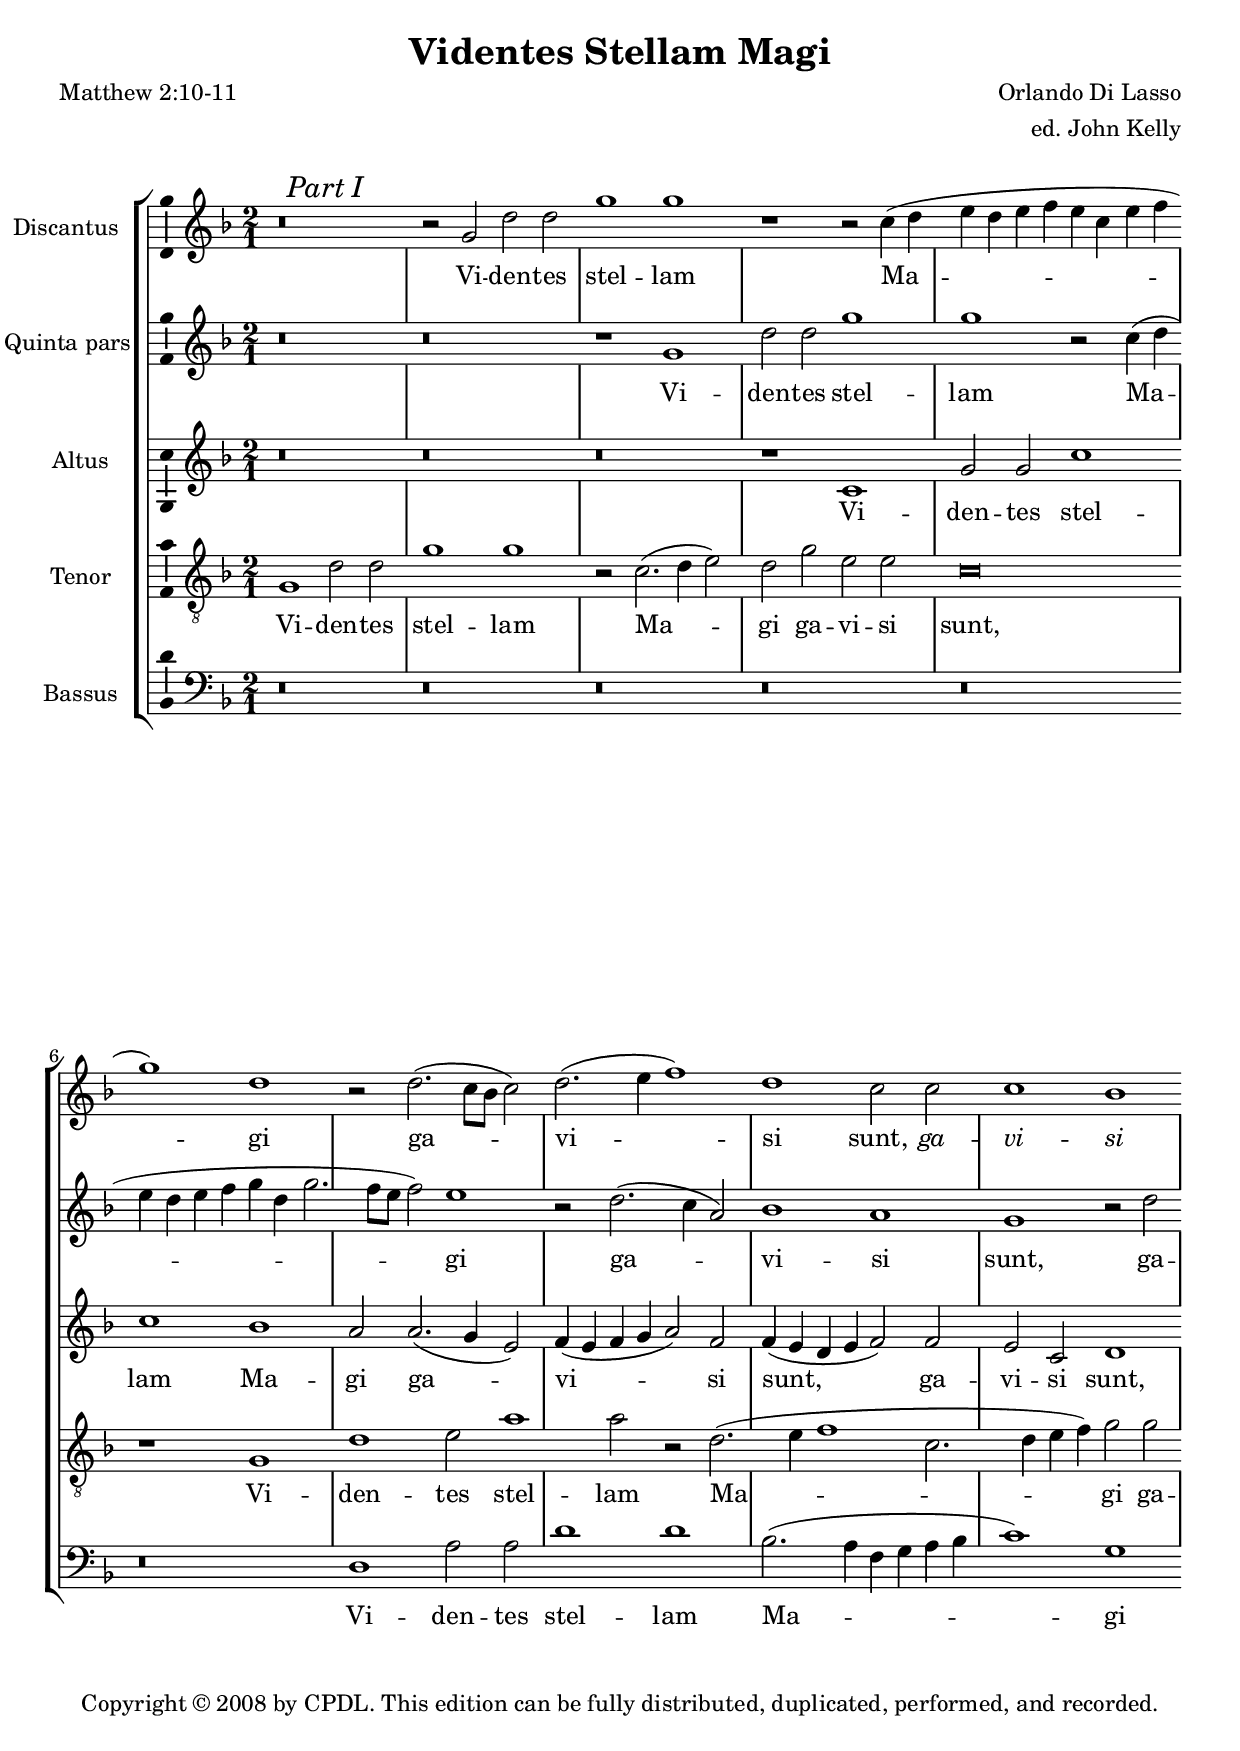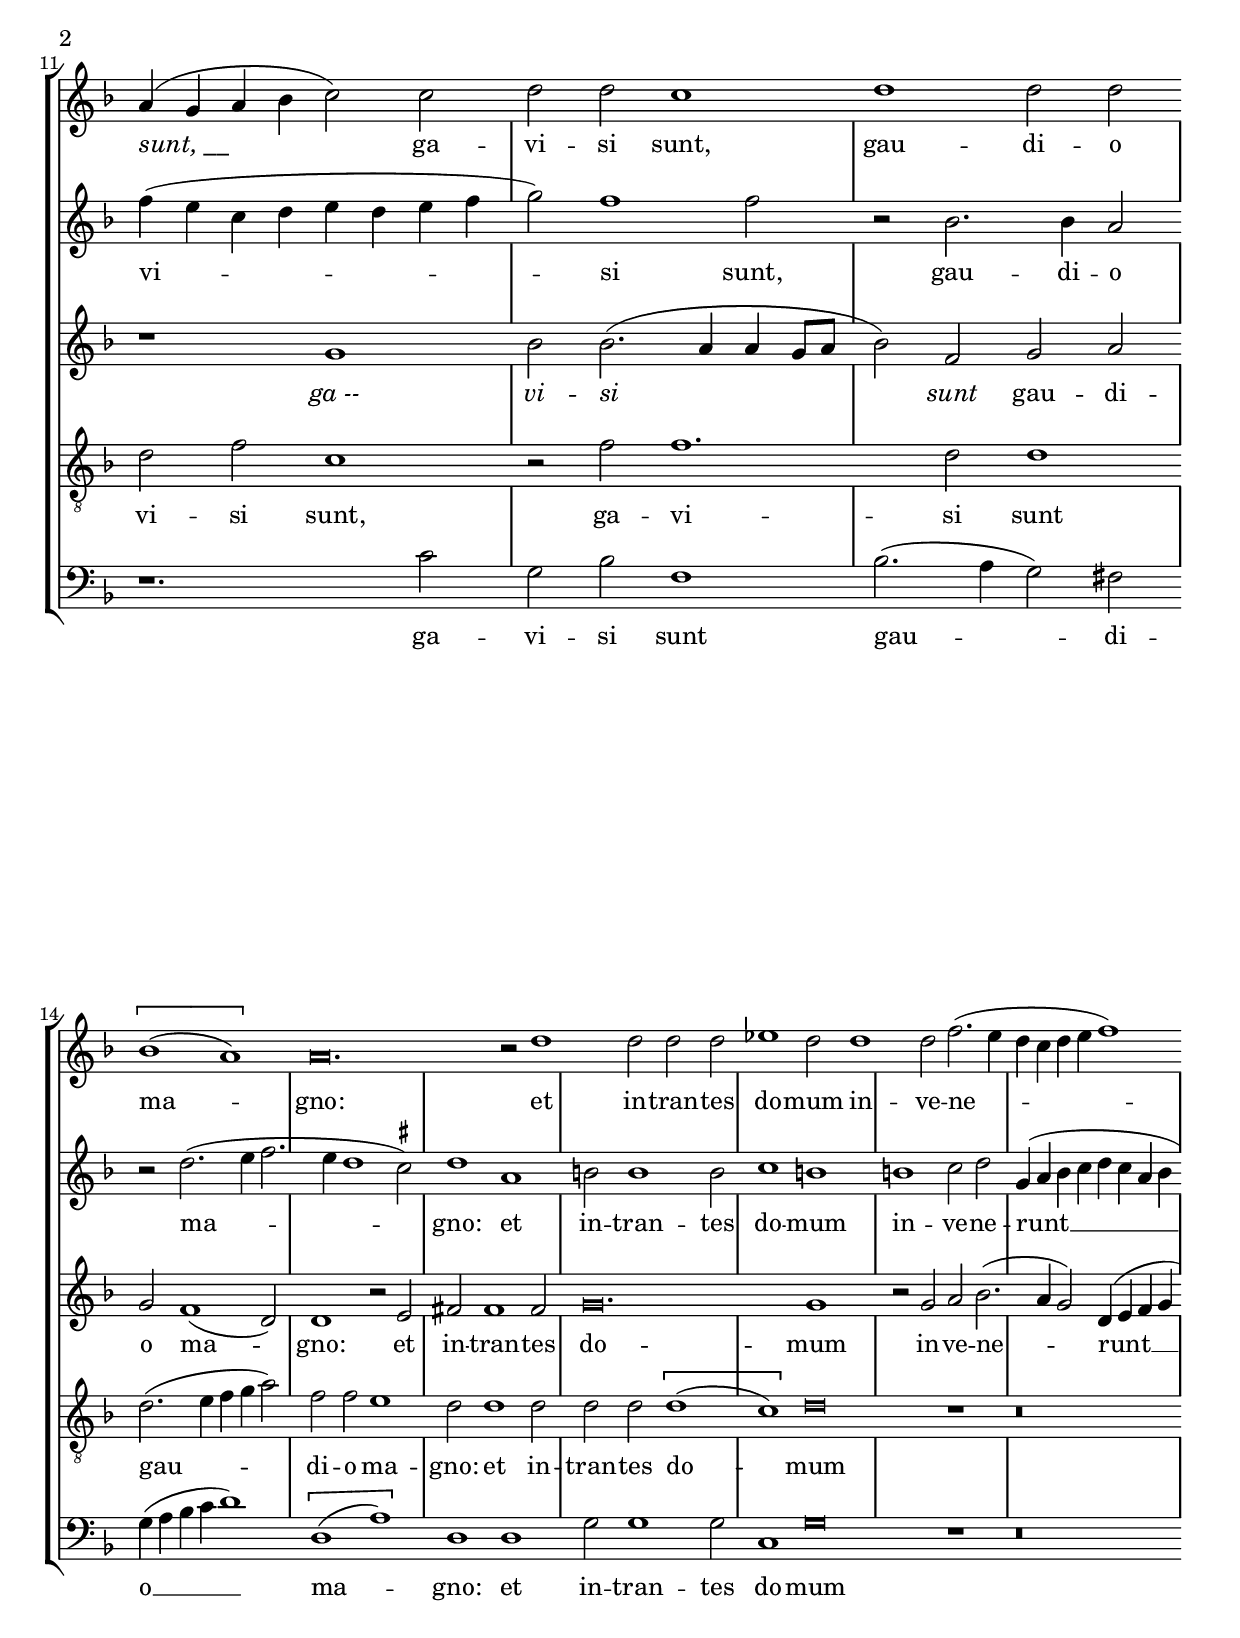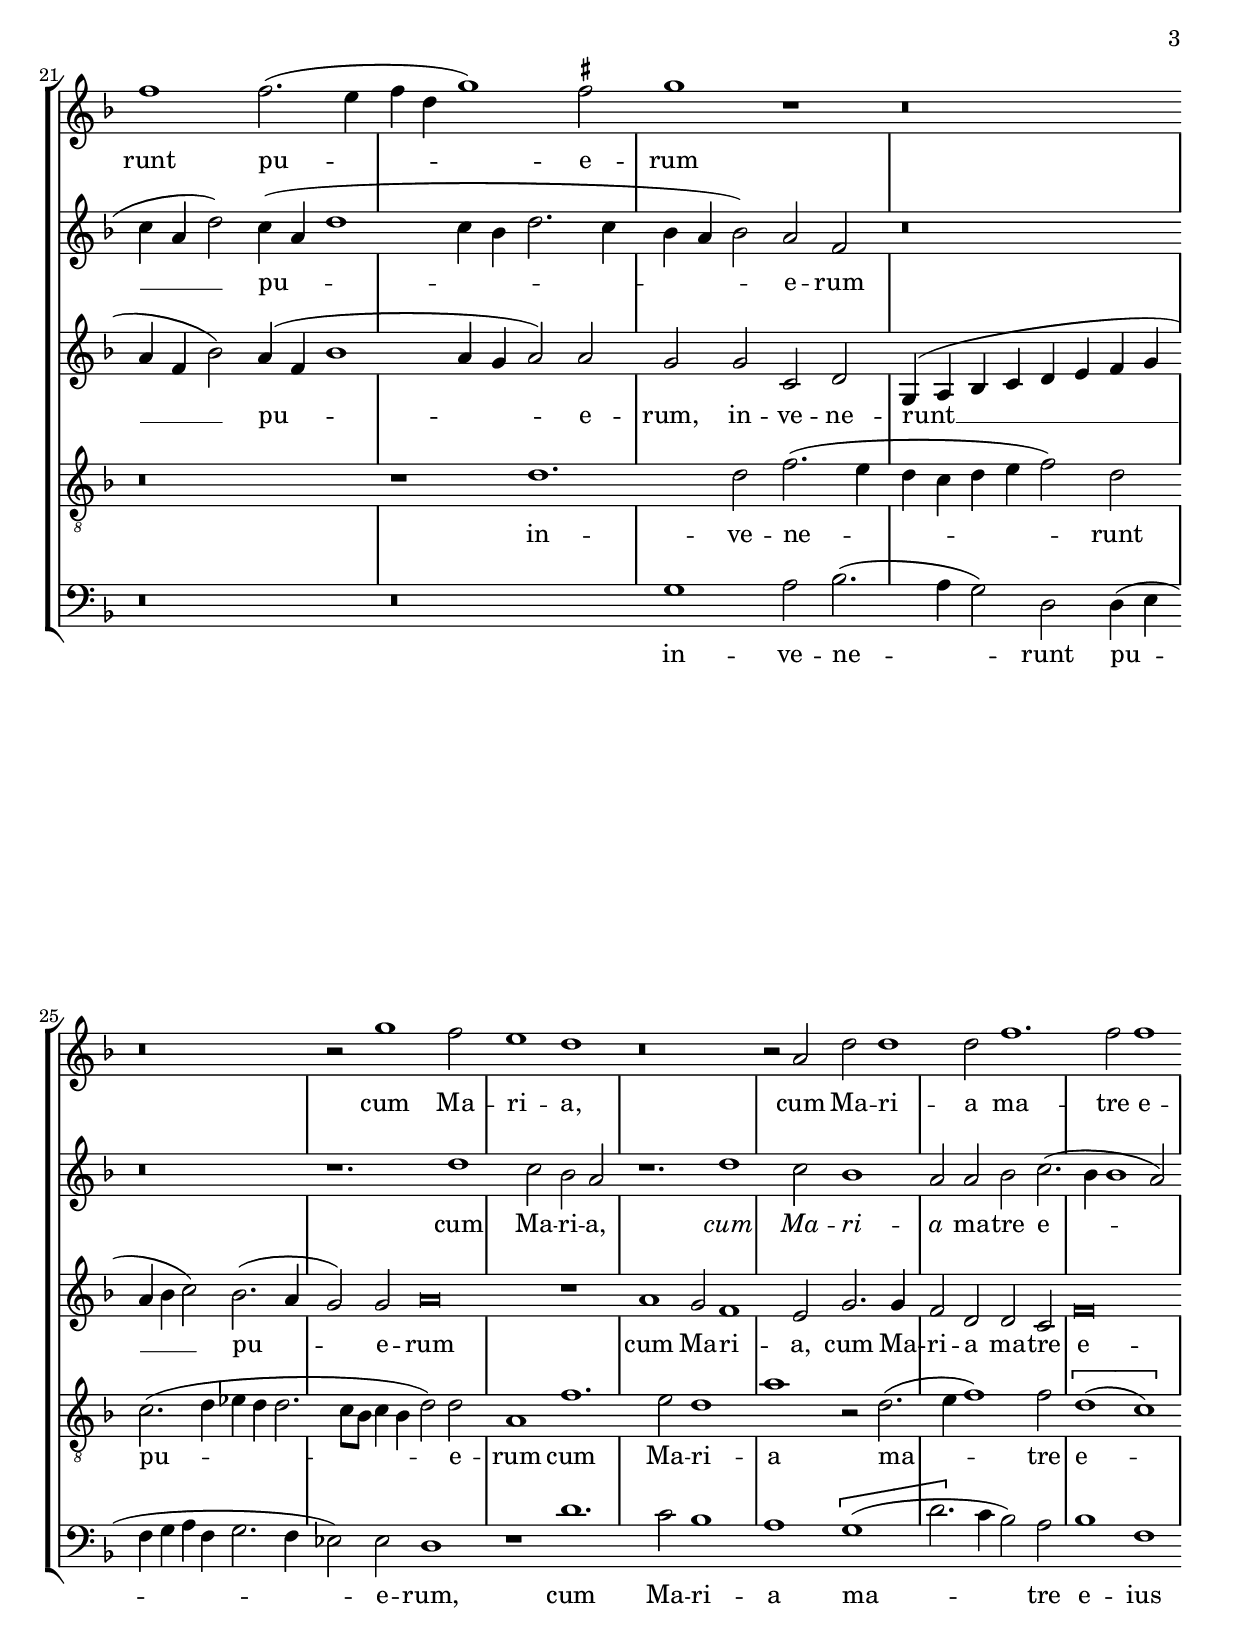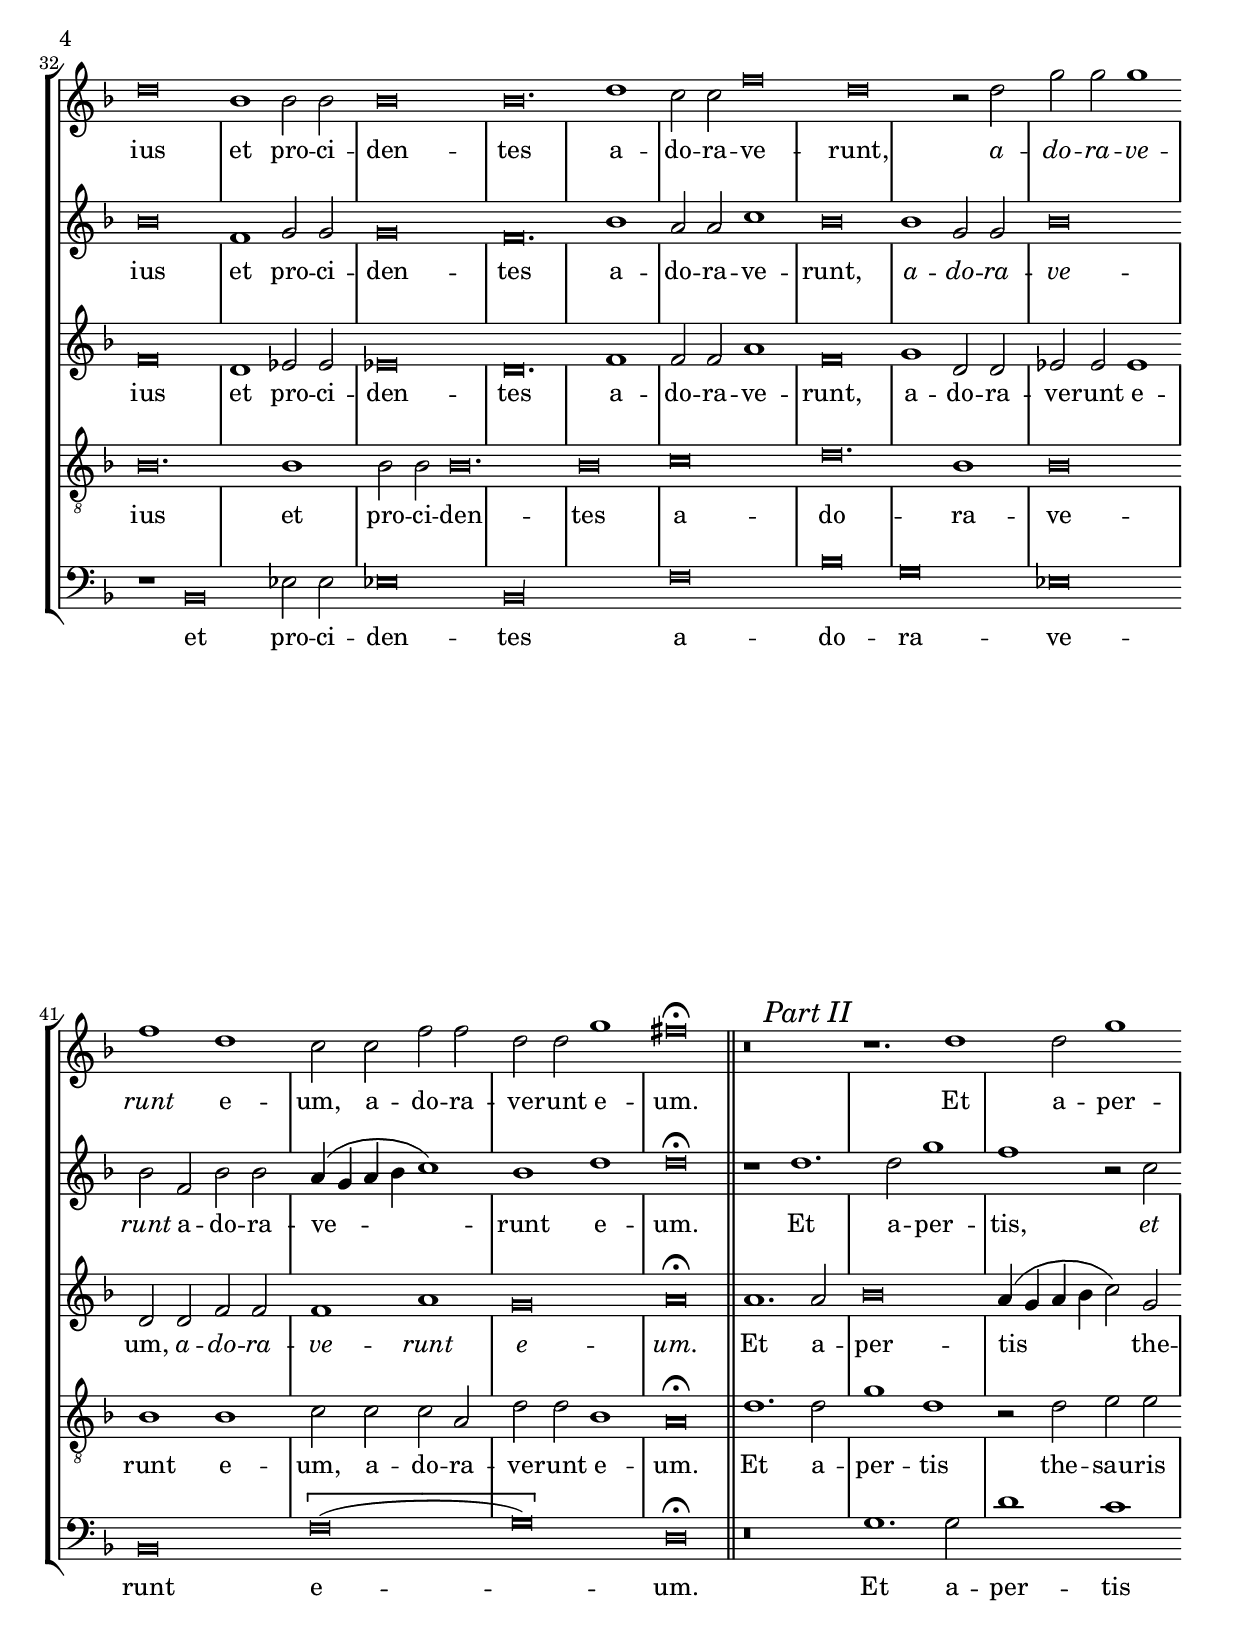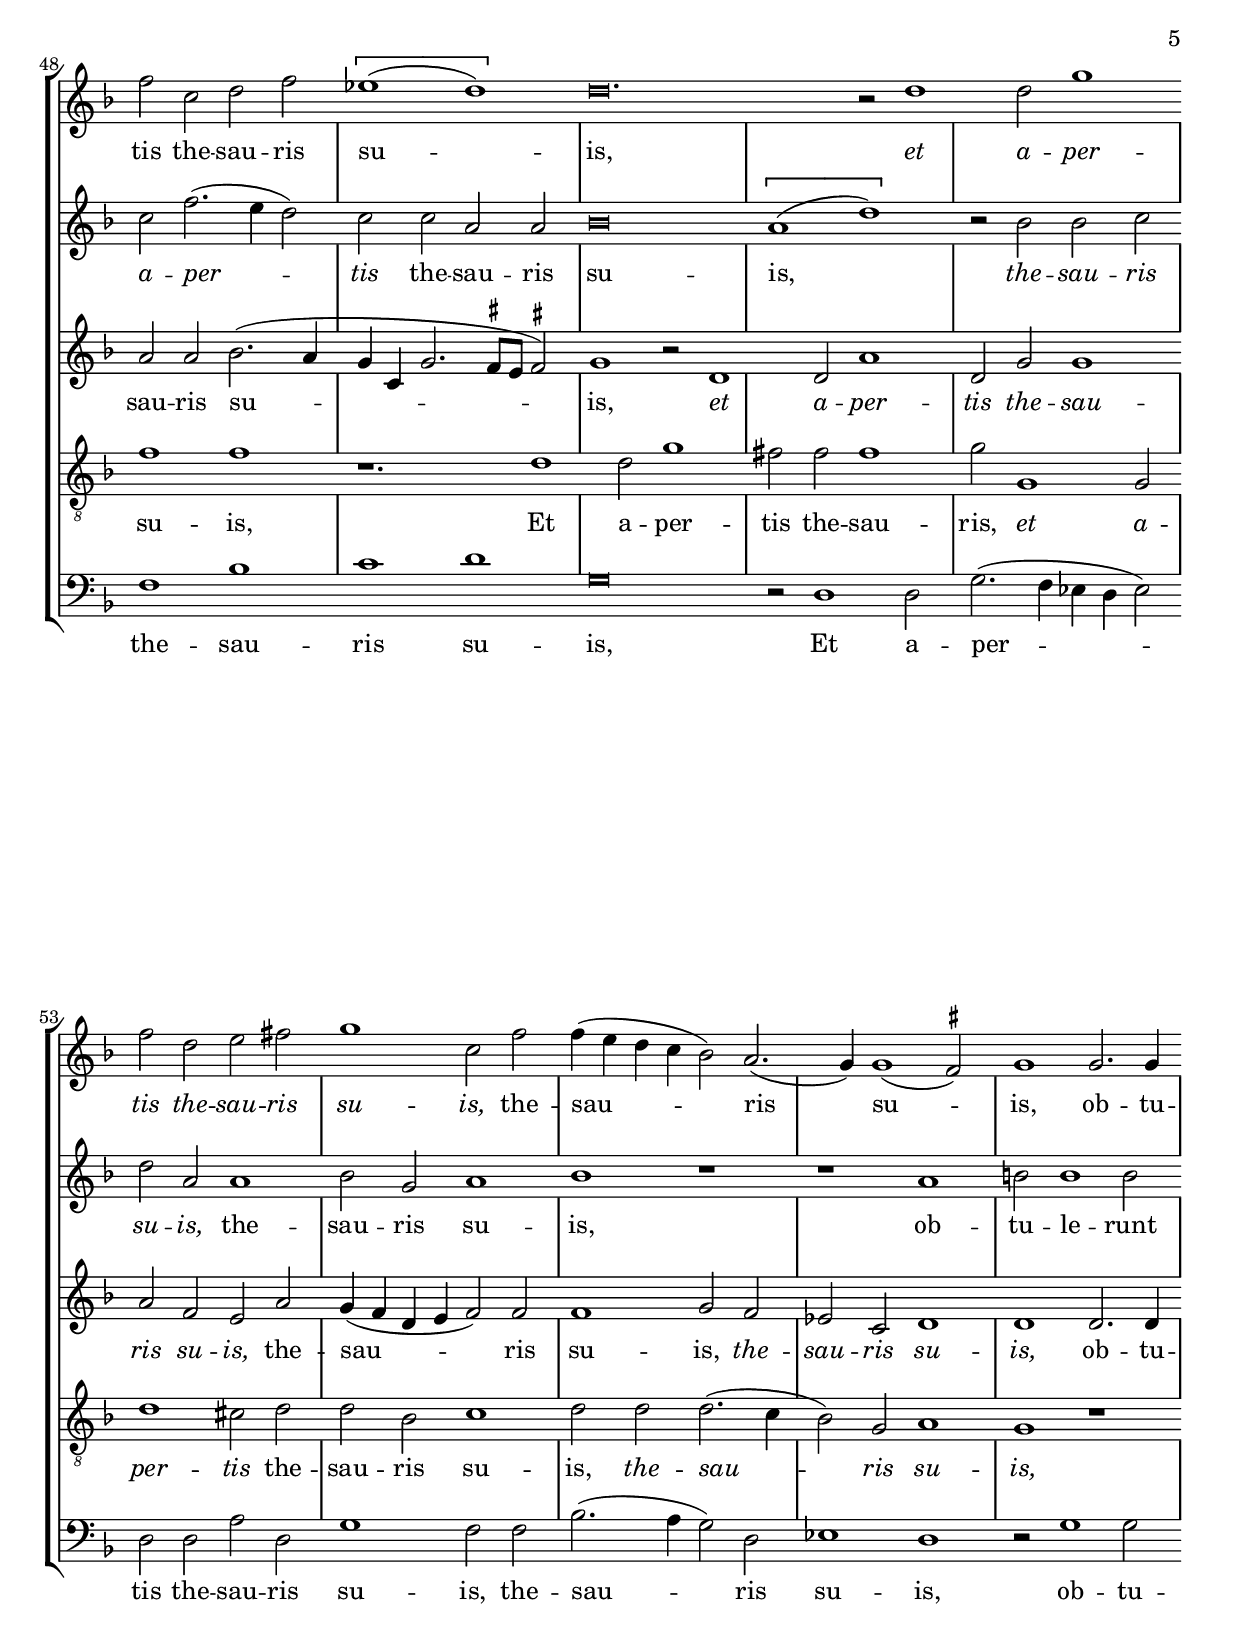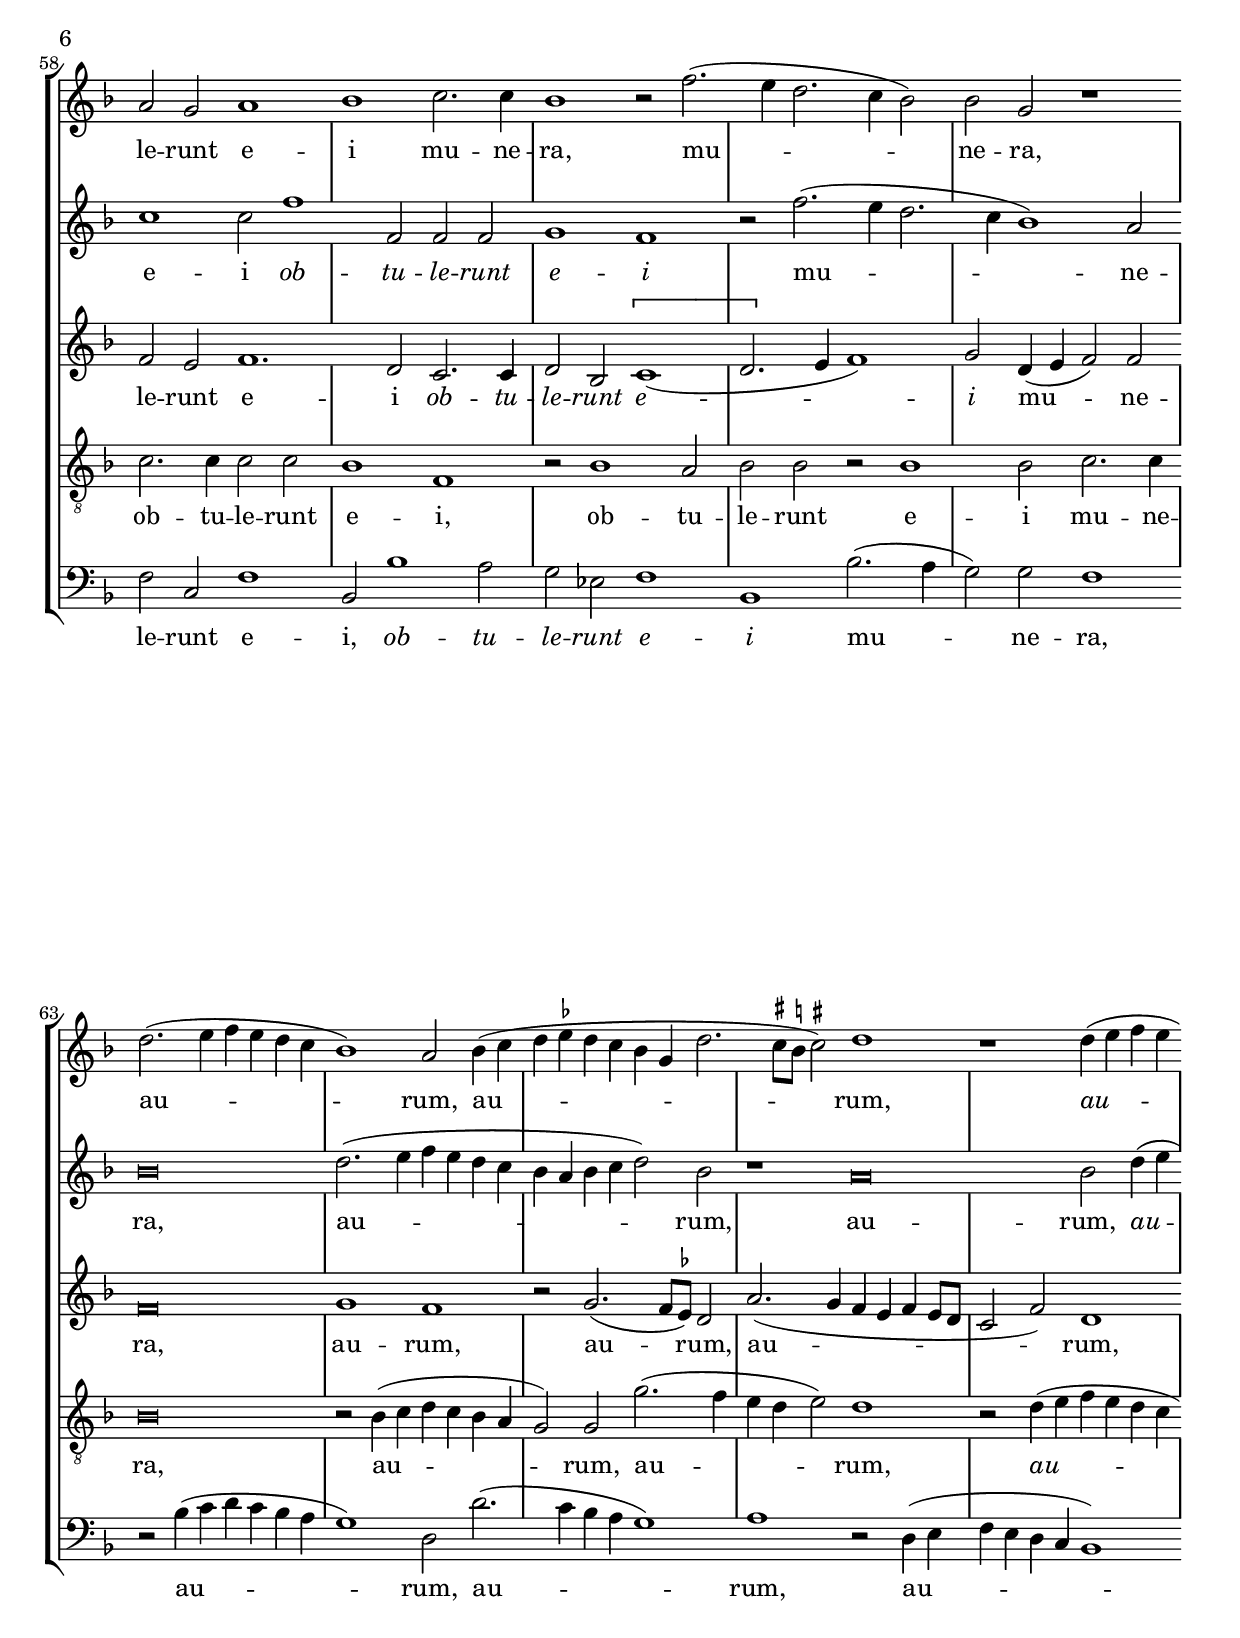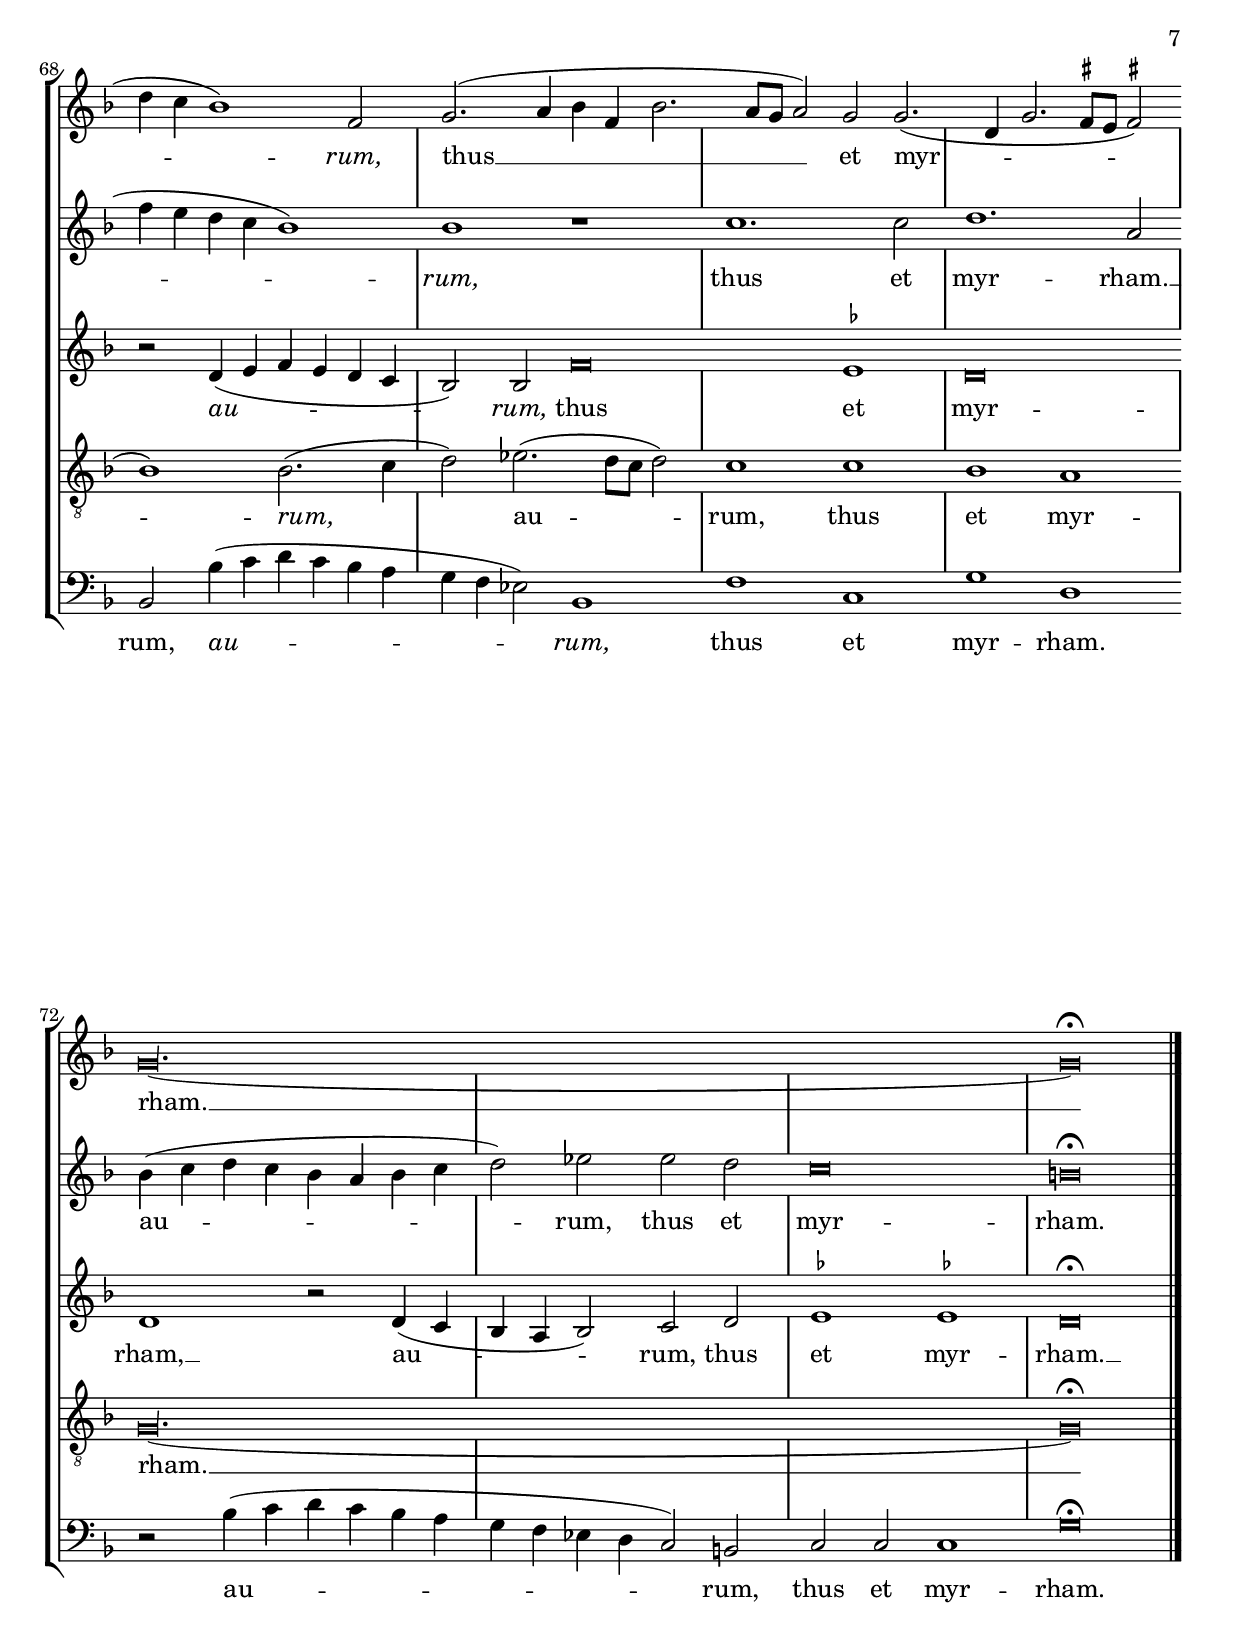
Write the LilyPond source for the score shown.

\version "2.10.33"
\header {
  title = "Videntes Stellam Magi"
  composer = "Orlando Di Lasso"
	arranger = "ed. John Kelly"
	poet = "Matthew 2:10-11"
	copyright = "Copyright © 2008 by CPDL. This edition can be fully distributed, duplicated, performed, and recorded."
}


global = {
	\override Staff.NoteHead  #'style = #'baroque
  	\set Staff.forceClef = ##t
	\key f \major
	\time 2/1
% generally, no bar lines . . .
	\override Staff.BarLine #'transparent = ##t

%	\mark \markup { \italic { Part I }}		% The Part II mark is hooked to the Tenor part
% but put a double bar at the end of Part I (this gets ugly)
	\skip 1*88 			% end 
% let finis bar go through all staves
	\override Staff.BarLine #'transparent = ##f
	\bar "||"
%	\mark \markup { \italic { Part II }}		% The Part II mark is hooked to the Tenor part
	\skip 1*1			% yes, that's how you hack it
	\override Staff.BarLine #'transparent = ##t
%%%% end of Part II
	\skip 1*61 			% end 
% let finis bar go through all staves
	\override Staff.BarLine #'transparent = ##f
	\bar "|."
}

discantusNotes = {
  \relative c'' {
    \set Staff.instrumentName = "Discantus  "
    \set Staff.midiInstrument = "trumpet"

	% main	%
	\clef "treble"
	r\breve r2 g2 d'2 d2 g1 g1			% videntes stellam
	r1 r2 c,4 (d4 e d e f e c e f g1) d1 		% Ma-gi
	\set suggestAccidentals  = ##t 
        #(set-accidental-style 'forget)
	r2 d2. (c8 bes8 c2) d2. (e4 f1) d1 c2 c2 c1 bes1	% gavisi sunt, gavisi 
	\set suggestAccidentals  = ##f 
        #(set-accidental-style 'default)
	a4 (g a bes c2) c2 d2 d2 c1 			% [m11] sunt, gavisi sunt
	d1 d2 d2 \[ bes1 (a1) \] a\breve. r2 			% gaudio magno:
	d1 d2 d2 d2 ees1 d2  				% et intrantes domum
	d1 d2 f2. (e4 d c d e f1) f1			% invene-runt
	\set suggestAccidentals  = ##t 
        #(set-accidental-style 'forget)
	f2. (e4 f d g1) fis2 g1 r1 r\breve r\breve	% pu-erum
	\set suggestAccidentals  = ##f 
        #(set-accidental-style 'default)
	r2 g1 f2 e1 d1 r\breve				% cum Maria
	r2 a2 d2 d1 d2 f1. f2 f1 d\breve		% cum Maria matre eius
	bes1 bes2 bes2 bes\breve bes\breve.		% et procidentes
	d1 c2 c2 f\breve d\breve r2			% adoraverunt
	d2 g2 g2 g1 f1 d1 c2				% adoraverunt eum
	c2 f f d d g1 fis\breve^\fermata		% adoraverunt eum
%%%%%%%%%%%%%%%%%%%%%%%% Part II
	r\breve r1.
	d1 d2 g1 f2 c d f \[ ees1 (d1) \] d\breve.				% Et apertis thesauris su-is
	r2 d1 d2 g1 f2 d e fis g1 c,2 						% Et apertis 
	\set suggestAccidentals  = ##t
        #(set-accidental-style 'forget)
	f2 f4 (e d c bes2) a2. (g4) g1(fis2) g1					% thesauris su-is
	\set suggestAccidentals  = ##f
        #(set-accidental-style 'default)
	g2. g4 a2 g a1 bes1 c2. c4 bes1	r2					% obtulerunt ei munera
	f'2. (e4 d2. c4 bes2) bes2 g2 r1					% mu - nera
	\set suggestAccidentals  = ##t 
        #(set-accidental-style 'forget)
	d'2. (e4 f e d c bes1) a2 bes4 (c d ees d c bes g d'2. cis8 b8 cis2) d1	% au - rum, au - rum
	r1 d4 (e f e d c bes1) f2						% au -rum
	g2. (a4 bes f bes2. a8 g8 a2)						% thu-s
	g2 g2. (d4 g2. fis8 e8 fis2) g\longa. (g\breve^\fermata)		% et myr-rham--
  }	
}

discantusLyrics = \lyricmode {
	Vi -- den -- tes stel -- lam
	Ma -- gi ga -- vi -- si sunt,
	\markup { \italic { ga }} -- \markup { \italic { vi }} -- 	%% horrible way to get italics
	\markup { \italic { si }} \markup { \italic {  sunt, __ }} 
	ga -- vi -- si sunt, 
	gau -- di -- o ma -- gno:
	et in -- tran -- tes do -- mum
	in -- ve -- ne -- runt pu -- e -- rum
	cum Ma -- ri -- a,
	cum Ma -- ri -- a ma -- tre e -- ius
	et pro -- ci -- den -- tes 
	a -- do -- ra -- ve -- runt,
	\markup { \italic { a }} -- \markup { \italic { do }} -- 
	\markup { \italic { ra }} -- \markup { \italic { ve }} -- \markup { \italic { runt }}
	e -- um,
	a -- do -- ra -- ve -- runt e -- um. 
%%%%%%%%%%%%%%%Part II
	Et a -- per -- tis the -- sau -- ris su -- is,
	\markup { \italic { et }} \markup { \italic { a }} -- \markup { \italic { per }} -- \markup { \italic { tis }}
	\markup { \italic { the }} -- \markup { \italic { sau }} -- \markup { \italic { ris }}
	\markup { \italic { su }} -- \markup { \italic { is, }} the -- sau -- ris su -- is,
	ob -- tu -- le -- runt e -- i mu -- ne -- ra, mu -- ne -- ra,
	au -- rum, au -- rum, 
	\markup { \italic { au }} -- \markup { \italic { rum, }} 
	thus __ et myr -- rham. __

}

quintaNotes = {
  \relative c'' {
    \set Staff.instrumentName = "Quinta pars"
    \set Staff.midiInstrument = "trumpet"

	% main	%
	\clef "treble"
	r\breve r\breve r1
	g1 d'2 d2 g1 g1 r2					% Videntes stellam
	c,4 (d4 e d e f g d g2. f8 e8 f2) e1			% Magi
	r2 d2. (c4 a2) bes1 a1 g1 r2				% gavisi sunt
	d'2 f4 (e c d e d e f g2 ) f1 f2			% gavisi sunt
	r2 bes,2. bes4 a2 r2					% gaudio 
	\set suggestAccidentals  = ##t 
        #(set-accidental-style 'forget)
	d2. (e4 f2. e4 d1 cis2) d1				% magno
	\set suggestAccidentals  = ##f 
        #(set-accidental-style 'default)
	a1 b2 b1 b2 c1 b1					% et intrantes domum
	b1 c2 d2 g,4 (a bes c d c a bes  			% invenerunt-
	c4 a4 d2) c4 (a4 d1 c4 bes4 d2. c4 bes a bes2) a f		% puerum
	r\breve r\breve r1. d'1 c2 bes a 			% cum Maria
	r1. d1 c2 bes1 a2 a bes c2. (bes4 bes1 a2) bes\breve	% cum Maria matre eius
	f1 g2 g2 g\breve f\breve. bes1 a2 a2 c1 bes\breve	% et procidentes adoraverunt
	bes1 g2 g2 bes\breve bes2				% adoraverunt
	f2 bes2 bes2 a4 (g a bes c1) bes1 d1 d\breve^\fermata	% adoraverunt eum
%%%%%%%%%%%%%%%%%%%% Part II
	r1 d1. d2 g1 f1 r2						% Et apertis,
	c2 c2 f2. (e4 d2) c2 c2 a2 a2 bes\breve \[ a1 (d1) \]		% et aper-tis thesauris sui-s
	r2 bes2 bes2 c2 d2 a2 						% thesauris suis
	a1 bes2 g2 a1 bes 1 r1 						% thesauris suis
	r1 a1 b2 b1 b2 c1 c2						% obtulerunt ei
	f1 f,2 f2 f2 g1 f1						% obtulerunt ei
	r2 f'2. (e4 d2. c4 bes1) a2 bes\breve				% mu-nera
	d2. (e4 f e d c bes a bes c d2) bes2				% au-rum
	r1 a\breve bes2							% au-rum
	d4 (e f e d c bes1) bes1 r1					% au-rum
	c1. c2 d1. a2 							% et myrrham
	bes4 (c d c bes a bes c d2) ees					% au-rum
	ees2 d2 c\breve b\breve^\fermata				% thus et myrrham

  }	
}

quintaLyrics = \lyricmode {
	Vi -- den -- tes stel -- lam
	Ma -- gi ga -- vi -- si sunt, ga -- vi -- si sunt, 
	gau -- di -- o ma -- gno:
	et in -- tran -- tes do -- mum
	in -- ve -- ne -- runt __ pu -- e -- rum
	cum Ma -- ri -- a,
	\markup { \italic { cum }} \markup { \italic { Ma }} -- \markup { \italic { ri }} -- \markup { \italic { a }}
	ma -- tre e -- ius
	et pro -- ci -- den -- tes 
	a -- do -- ra -- ve -- runt,
	\markup { \italic { a }} -- \markup { \italic { do }} -- 
	\markup { \italic { ra }} -- \markup { \italic { ve }} -- \markup { \italic { runt }}
	a -- do -- ra -- ve -- runt e -- um. 
%%%%%%%%%%%%%%%%%%%% Part II
	Et a -- per -- tis, 
	\markup { \italic { et }} \markup { \italic { a }} -- \markup { \italic { per }} -- \markup { \italic { tis }} 
	the -- sau -- ris su -- is, 
	\markup { \italic { the }} -- \markup { \italic { sau }} -- \markup { \italic { ris }} 
	\markup { \italic { su }} -- \markup { \italic { is, }} 
	the -- sau -- ris su -- is, 
	ob -- tu -- le -- runt e -- i 
	\markup { \italic { ob }} -- \markup { \italic { tu }} -- \markup { \italic { le }} -- \markup { \italic { runt }} 
	\markup { \italic { e }} -- \markup { \italic { i }}
	mu -- ne -- ra,
	au -- rum, au -- rum, 
	\markup { \italic { au }} -- \markup { \italic { rum, }}  
	thus et myr -- rham. __
	au -- rum, thus et myr -- rham. 

}

altusNotes = {
  \relative c' {
    \set Staff.instrumentName = "Altus  "
    \set Staff.midiInstrument = "trombone"

    % main	%
    \clef "treble"
	r\breve r\breve r\breve r1
	c1 g'2 g2 c1 c1 bes1 a2 a2. (g4 e2)				% videntes stellam Magi ga-
	f4 (e f g a2) f2 f4 (e d e f2) f2 e2 c2 d1			% visi sunt, gavisi sunt,
	r1 g1 bes2 bes2. (a4 a4 g8 a8 bes2) f2 g2 a2 g2 f1 (d2) d1	% gavisi sunt gaudio magno:
	r2 e2 fis2 fis1 fis2 g\breve. g1				% et intrantes domum
	r2 g2 a2 bes2. (a4 g2) d4 (e f g a f bes2)			% invenerunt
	a4 (f bes1 a4 g4 a2) a2 g2 g2 c,2 d2				% puerum, invene-
	g,4 (a bes c d e f g a bes c2) 					% runt 
	bes2. (a4 g2) g2 a\breve r1					% puerum
	a1 g2 f1 e2 g2. g4 f2 d2 d2 c2 f\breve f\breve
	d1 ees2 ees2 ees\breve d\breve.
	f1 f2 f2 a1 f\breve
	g1 d2 d2 ees2 ees2 ees1 d2
	d2 f f f1 a1 g\breve a\breve^\fermata
%%%%%%%%%%%%%%%%%%%%%%% Part II
	a1. a2 bes\breve a4 (g a bes c2) 			% Et apertis
	\set suggestAccidentals  = ##t 
        #(set-accidental-style 'forget)
	g2 a2 a2 bes2. (a4 g4 c,4 g'2. fis8 e8 fis2) g1		% thesauris su-is
	r2 d1 d2 a'1 d,2 g2 g1 a2 f2 e2 			% et apertis thesauris su-is
	a2 g4 (f d e f2) f2 f1 g2				% thesauris su-is
	\set suggestAccidentals  = ##f
        #(set-accidental-style 'default)
	f2 ees2 c2 d1 d1					% thesauris suis
	d2. d4 f2 e2 f1. d2					% obtulerunt ei
	c2. c4 d2 bes2 \[ c1 (d2. \] e4 f1) g2			% obtulerunt ei
	d4 (e f2) f2 f\breve					% munera
	g1 f1							% aurum
	\set suggestAccidentals  = ##t
        #(set-accidental-style 'forget)
	r2 g2. (f8 ees8) d2 					% au-rum
	a'2. (g4 f e f e8 d8 c2 f2) d1 				% au-rum
	r2 d4 (e f e d c bes2) bes2				% au-rum
	f'\breve ees1 d\breve d1				% thus et myrrham
	r2 d4 (c bes a bes2) c2 d2 ees1 ees1 d\breve^\fermata	% aurum, thus et myrrham
  }	
}

altusLyrics = \lyricmode {
	Vi -- den -- tes stel -- lam
	Ma -- gi ga -- vi -- si sunt, ga -- vi -- si sunt, 
	\markup { \italic { ga -- }} \markup { \italic { vi }} -- \markup { \italic { si }} \markup { \italic { sunt }}
	gau -- di -- o ma -- gno:
	et in -- tran -- tes do -- mum
	in -- ve -- ne -- runt __ pu -- e -- rum,
	in -- ve -- ne -- runt __ pu -- e -- rum
	cum Ma -- ri -- a,
	cum Ma -- ri -- a ma -- tre e -- ius
	et pro -- ci -- den -- tes 
	a -- do -- ra -- ve -- runt,
	a -- do -- ra -- ve -- runt e -- um,
	\markup { \italic { a }} -- \markup { \italic { do }} -- 
	\markup { \italic { ra }} -- \markup { \italic { ve }} -- \markup { \italic { runt }}
	\markup { \italic { e }} -- \markup { \italic { um. }}
%%%%%%%%%%%%%%%%%%%%%%% Part II
	Et a -- per -- tis the -- sau -- ris su -- is, 
	\markup { \italic { et }} \markup { \italic { a }} -- \markup { \italic { per }} -- \markup { \italic { tis }} 
	\markup { \italic { the }} -- \markup { \italic { sau }} -- \markup { \italic { ris }} 
	\markup { \italic { su }} -- \markup { \italic { is, }} 
	the -- sau -- ris su -- is, 
	\markup { \italic { the }} -- \markup { \italic { sau }} -- \markup { \italic { ris }} 
	\markup { \italic { su }} -- \markup { \italic { is, }} 
	ob -- tu -- le -- runt e -- i
	\markup { \italic { ob }} -- \markup { \italic { tu }} -- \markup { \italic { le }} -- \markup { \italic { runt }} 
	\markup { \italic { e }} -- \markup { \italic { i }}
	mu -- ne -- ra,
	au -- rum, 
	au -- rum, 
	au -- rum, 
	\markup { \italic { au }} -- \markup { \italic { rum, }}  
	thus et myr -- rham, __
	au -- rum, thus et myr -- rham. __
}

tenorNotes = {
  \relative c' {
    \set Staff.instrumentName = "Tenor  "
    \set Staff.midiInstrument = "french horn"

    % main	%
    \clef "treble_8"
	g1 	\mark \markup { \italic { Part I }}	% Vi
	d'2 d2 g1 g1					% dentes stellam
	r2 c,2. (d4 e2) d2 g2 e2 e2 c\breve		% Ma-gi gavisi sunt
	r1 g1 d'1 e2 a1 a2 r2				% Videntes stellam
	d,2. (e4 f1 c2. d4 e f) g2 g2 d2 f2 c1		% Ma-gi gavisi sunt
	r2 f2 f1. d2 d1 d2. (e4 f g a2)			% gavisi sunt gau-
	f2 f2 e1 d2 d1 d2 d d \[ d1 ( c1 ) \] d\breve r1		% dio magno: et intrantes domum
	r\breve r\breve 
	r1 d1. d2 f2. (e4 d c d e f2) d2 		% invenerunt 
	c2. (d4 ees4 d4 d2. c8 bes8 c4 bes4 d2) d2 a1		% puerum
	f'1. e2 d1 a'1 r2				% cum Maria	
	d,2. (e4 f1) f2 \[ d1 (c1) \] bes\breve.	% matre eius.
	bes1 bes2 bes2 bes\breve. bes\breve
	c\breve d\breve. bes1 bes\breve bes1
	bes1 c2 c c a d d bes1 a\breve^\fermata
%%%%%%%%%%%%%%%%% Part II
	d1. \mark \markup { \italic { Part II }}		% et
	d2 g1 d1 r2 d2 e e f1 f1				% apertis thesauris suis	
	r1. d1 d2 g1 fis2 fis2 fis1 g2				% et apertis thesauris 
	g,1 g2 d'1 cis2 d2 d2 bes2 c1 d2			% et apertis thesauris suis
	d2 d2. (c4 bes2) g2 a1 g1 r1				% thesauris suis
	c2. c4 c2 c2 bes1 f1					% obtulerunt ei
	r2 bes1 a2 bes2 bes2 r2					% obtulerunt
	bes1 bes2 c2. c4 bes\breve				% ei munera
	r2 bes4 (c d c bes a g2) g2				% aurum
	g'2. (f4 e d e2) d1					% aurum
	r2 d4 (e f e d c bes1) bes2. (c4 d2)			% aurum
	ees2. (d8 c8 d2) c1					% aurum
	c1 bes1 a1 g\longa. (g\breve^\fermata)			% thus et myrrham
   }
}

tenorLyrics = \lyricmode {
	Vi -- den -- tes stel -- lam
	Ma -- gi ga -- vi -- si sunt,
	Vi -- den -- tes stel -- lam
	Ma -- gi ga -- vi -- si sunt,
	ga -- vi -- si sunt gau -- di -- o ma -- gno:
	et in -- tran -- tes do -- mum
	in -- ve -- ne -- runt pu -- e -- rum
	cum Ma -- ri -- a ma -- tre e -- ius
	et pro -- ci -- den -- tes 
	a -- do -- ra -- ve -- runt e -- um,
	a -- do -- ra -- ve -- runt e -- um. 
%%%%%%%%%%%%%%%%% Part II
	Et a -- per -- tis the -- sau -- ris su -- is, 
	Et a -- per -- tis the -- sau -- ris, 
	\markup { \italic { et }} \markup { \italic { a }} -- \markup { \italic { per }} -- \markup { \italic { tis }} 
	the -- sau -- ris su -- is,
	\markup { \italic { the }} -- \markup { \italic { sau }} -- \markup { \italic { ris }} 
	\markup { \italic { su }} -- \markup { \italic { is, }} 
	ob -- tu -- le -- runt e -- i, 
	ob -- tu -- le -- runt e -- i mu -- ne -- ra,
	au -- rum, au -- rum, 
	\markup { \italic { au }} -- \markup { \italic { rum, }}  
	au -- rum, thus et myr -- rham. __
}

bassusNotes = {
  \relative c' {
    \set Staff.instrumentName = "Bassus  "
    \set Staff.midiInstrument = "trombone"

    % main	%
    \clef "bass"
	r\breve r\breve r\breve r\breve r\breve r\breve 
	d,1 a'2 a2 d1 d1 					% videntes stellam
	bes2. (a4 f g a bes c1) g1				% magi
	r1. c2 g2 bes2 f1					% gavisi sunt
	bes2. (a4 g2) fis2 g4 (a bes c d1)			% gaudio
	\[ d,1 (a'1) \] d,1					% ma-gno:
	d1 g2 g1 g2 c,1 g'\breve r1				% et intrantes domum
	r\breve r\breve r\breve
	g1 a2 bes2. (a4 g2) d2					% invenerunt
	d4 (e f g a f g2. f4 ees2) ees2 d1			% puerum
	r1 d'1. c2 bes1 a1					% cum Maria
	\[ g1 (d'2. \] c4 bes2) a2 bes1 f1			% matre eius
	r1 bes,\breve ees2 ees2 ees\breve bes\longa		% et procidentes
	f'\breve bes\breve g\breve ees\breve bes\breve		% adoraverunt 
	\[ f'\breve (g\breve) \] d\breve^\fermata		% eum
%%%%%%%%%%%%%%% Part II
	r\breve g1. g2 d'1 c1 f,1 bes1 c1 d1 g,\breve		% et apertis thesauris suis
	r2 d1 d2 g2. (f4 ees d ees2) d2 d2 a'2 d,2 g1 f2	% et apertis thesauris suis
	f2 bes2. (a4 g2) d2 ees1 d1				% thesauris suis
	r2 g1 g2 f2 c2 f1 bes,2					% obtulerunt ei
	bes'1 a2 g2 ees2 f1 bes,1				% obtulerunt ei
	bes'2. (a4 g2) g2 f1					% munera
	r2 bes4 (c d c bes a g1) d2				% au-rum
	d'2. (c4 bes a g1) a1					% au-rum
	r2 d,4 (e f e d c bes1) bes2				% au-rum
	bes'4 (c d c bes a g f ees2) bes1			% au-rum
	f'1 c1 g'1 d1						% thus et myrrham
	r2 bes'4 (c d c bes a g f ees d c2) b2			% aurum
	c2 c2 c1 g'\breve^\fermata				% thus et myrrham
  }
}

bassusLyrics = \lyricmode {
	Vi -- den -- tes stel -- lam
	Ma -- gi ga -- vi -- si sunt
	gau -- di -- o __ ma -- gno:
	et in -- tran -- tes do -- mum
	in -- ve -- ne -- runt pu -- e -- rum,
	cum Ma -- ri -- a ma -- tre e -- ius
	et pro -- ci -- den -- tes 
	a -- do -- ra -- ve -- runt e -- um. 
%%%%%%%%%%%%%%% Part II
	Et a -- per -- tis the -- sau -- ris su -- is, 
	Et a -- per -- tis the -- sau -- ris su -- is,
	the -- sau -- ris su -- is,
	ob -- tu -- le -- runt e -- i, 
	\markup { \italic { ob }} -- \markup { \italic { tu }} -- \markup { \italic { le }} -- \markup { \italic { runt }} 
	\markup { \italic { e }} -- \markup { \italic { i }}
	mu -- ne -- ra,
	au -- rum, au -- rum, au -- rum,  
	\markup { \italic { au }} -- \markup { \italic { rum, }}  
	thus et myr -- rham. 
	au -- rum, thus et myr -- rham.
}

\score {
  \context StaffGroup = choirStaff <<
	\context Voice =
		discantusNotes << \global \discantusNotes >>
	\context Lyrics =
		discantusLyrics \lyricsto discantusNotes { \discantusLyrics }
	\context Voice =
		quintaNotes << \global \quintaNotes >>
	\context Lyrics =
		quintaLyrics \lyricsto quintaNotes { \quintaLyrics }
	\context Voice =
		altusNotes << \global \altusNotes >>
	\context Lyrics =
		altusLyrics \lyricsto altusNotes { \altusLyrics }
	\context Voice =
		tenorNotes << \global \tenorNotes >>
	\context Lyrics =
		tenorLyrics \lyricsto tenorNotes { \tenorLyrics }
	\context Voice =
		bassusNotes << \global \bassusNotes >>
	\context Lyrics =
		bassusLyrics \lyricsto bassusNotes { \bassusLyrics }
  >>
	\layout {
		\context {
	      		\Score
			\override BarLine #'transparent = ##t
    			}
		\context {
			\Voice
        		\consists Ambitus_engraver
			}
		}
	\midi {
     		\context {
       		\Score
       		tempoWholesPerMinute = #(ly:make-moment 50 1)
       		}
	}
}		%%%% end of Score block
